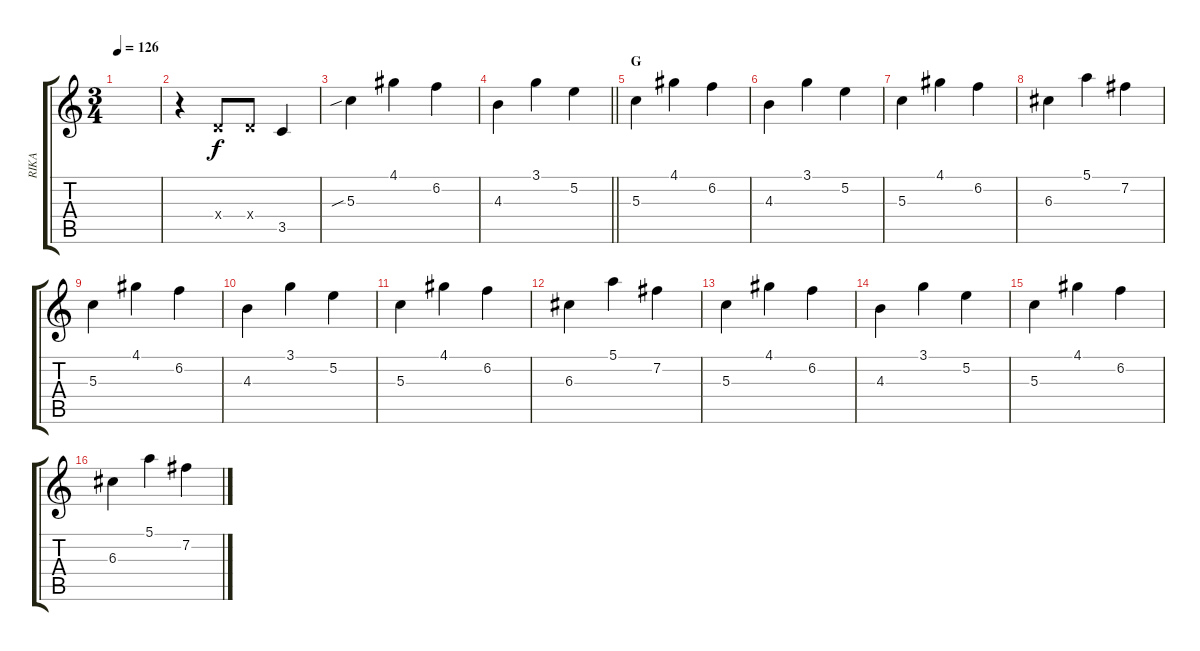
\track ("RIKA" "RIKA") {instrument distortionguitar}
\staff {score tabs}
\tuning (E4 B3 G3 D3 A2 E2) {hide}
\ts (3 4)
\tempo 126
\clef g2
\ks c
|
r.4 0.4{x}.8 0.4{x}.8 3.5.4 |
5.3{sib}.4 4.1.4 6.2.4 |
\barLineRight lightlight
4.3.4 3.1.4 5.2.4 |
\section ("" "G")
5.3.4 4.1.4 6.2.4 |
4.3.4 3.1.4 5.2.4 |
5.3.4 4.1.4 6.2.4 |
6.3.4 5.1.4 7.2.4 |
5.3.4 4.1.4 6.2.4 |
4.3.4 3.1.4 5.2.4 |
5.3.4 4.1.4 6.2.4 |
6.3.4 5.1.4 7.2.4 |
5.3.4 4.1.4 6.2.4 |
4.3.4 3.1.4 5.2.4 |
5.3.4 4.1.4 6.2.4 |
6.3.4 5.1.4 7.2.4
